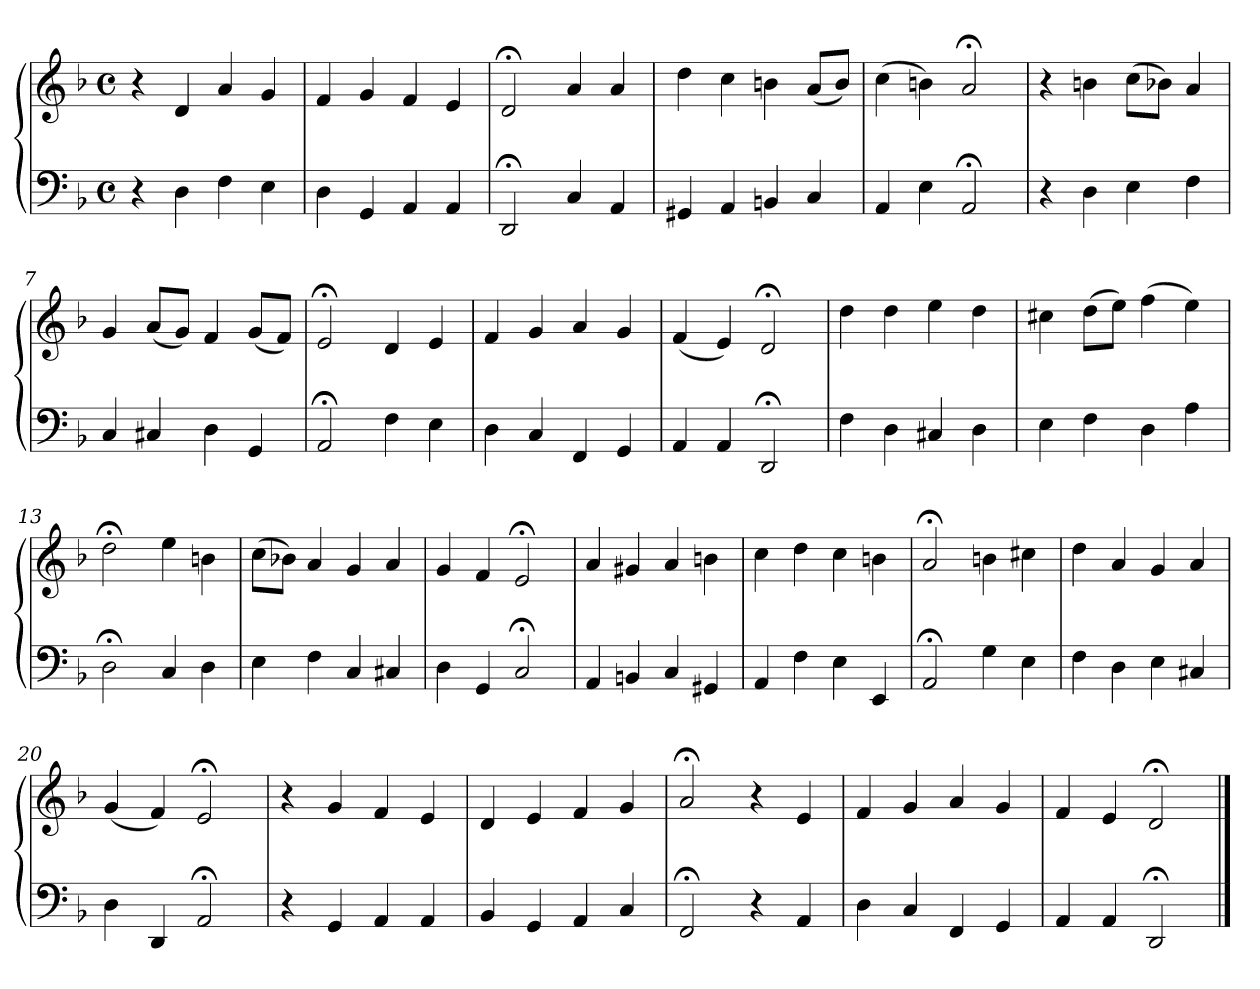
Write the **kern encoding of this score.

**kern	**kern
*part1	*part1
*staff2	*staff1
*clefF4	*clefG2
*k[b-]	*k[b-]
*M4/4	*M4/4
*met(c)	*met(c)
=1	=1
4r	4r
4D	4d
4F	4a
4E	4g
=2	=2
4D	4f
4GG	4g
4AA	4f
4AA	4e
=3	=3
2DD;<	2d;<
4C	4a
4AA	4a
=4	=4
4GG#X	4dd
4AA	4cc
4BBn	4bn
4C	(8aL
.	8bJ)
=5	=5
4AA	(4cc
4E	4bn)
2AA;<	2a;<
=6	=6
4r	4r
4D	4bn
4E	(8ccL
.	8b-XJ)
4F	4a
=7	=7
4C	4g
4C#X	(8aL
.	8gJ)
4D	4f
4GG	(8gL
.	8fJ)
!!LO:LB:g=z
=8	=8
2AA;<	2e;<
4F	4d
4E	4e
=9	=9
4D	4f
4C	4g
4FF	4a
4GG	4g
=10	=10
4AA	(4f
4AA	4e)
2DD;<	2d;<
=11	=11
4F	4dd
4D	4dd
4C#X	4ee
4D	4dd
=12	=12
4E	4cc#X
4F	(8ddL
.	8eeJ)
4D	(4ff
4A	4ee)
=13	=13
2D;<	2dd;<
4C	4ee
4D	4bn
=14	=14
4E	(8ccL
.	8b-XJ)
4F	4a
4C	4g
4C#X	4a
=15	=15
4D	4g
4GG	4f
2C;<	2e;<
!!LO:LB:g=z
=16	=16
4AA	4a
4BBn	4g#X
4C	4a
4GG#X	4bn
=17	=17
4AA	4cc
4F	4dd
4E	4cc
4EE	4bn
=18	=18
2AA;<	2a;<
4G	4bn
4E	4cc#X
=19	=19
4F	4dd
4D	4a
4E	4g
4C#X	4a
=20	=20
4D	(4g
4DD	4f)
2AA;<	2e;<
=21	=21
4r	4r
4GG	4g
4AA	4f
4AA	4e
=22	=22
4BB-	4d
4GG	4e
4AA	4f
4C	4g
=23	=23
2FF;<	2a;<
4r	4r
4AA	4e
!!LO:LB:g=z
=24	=24
4D	4f
4C	4g
4FF	4a
4GG	4g
=25	=25
4AA	4f
4AA	4e
2DD;<	2d;<
==	==
*-	*-
